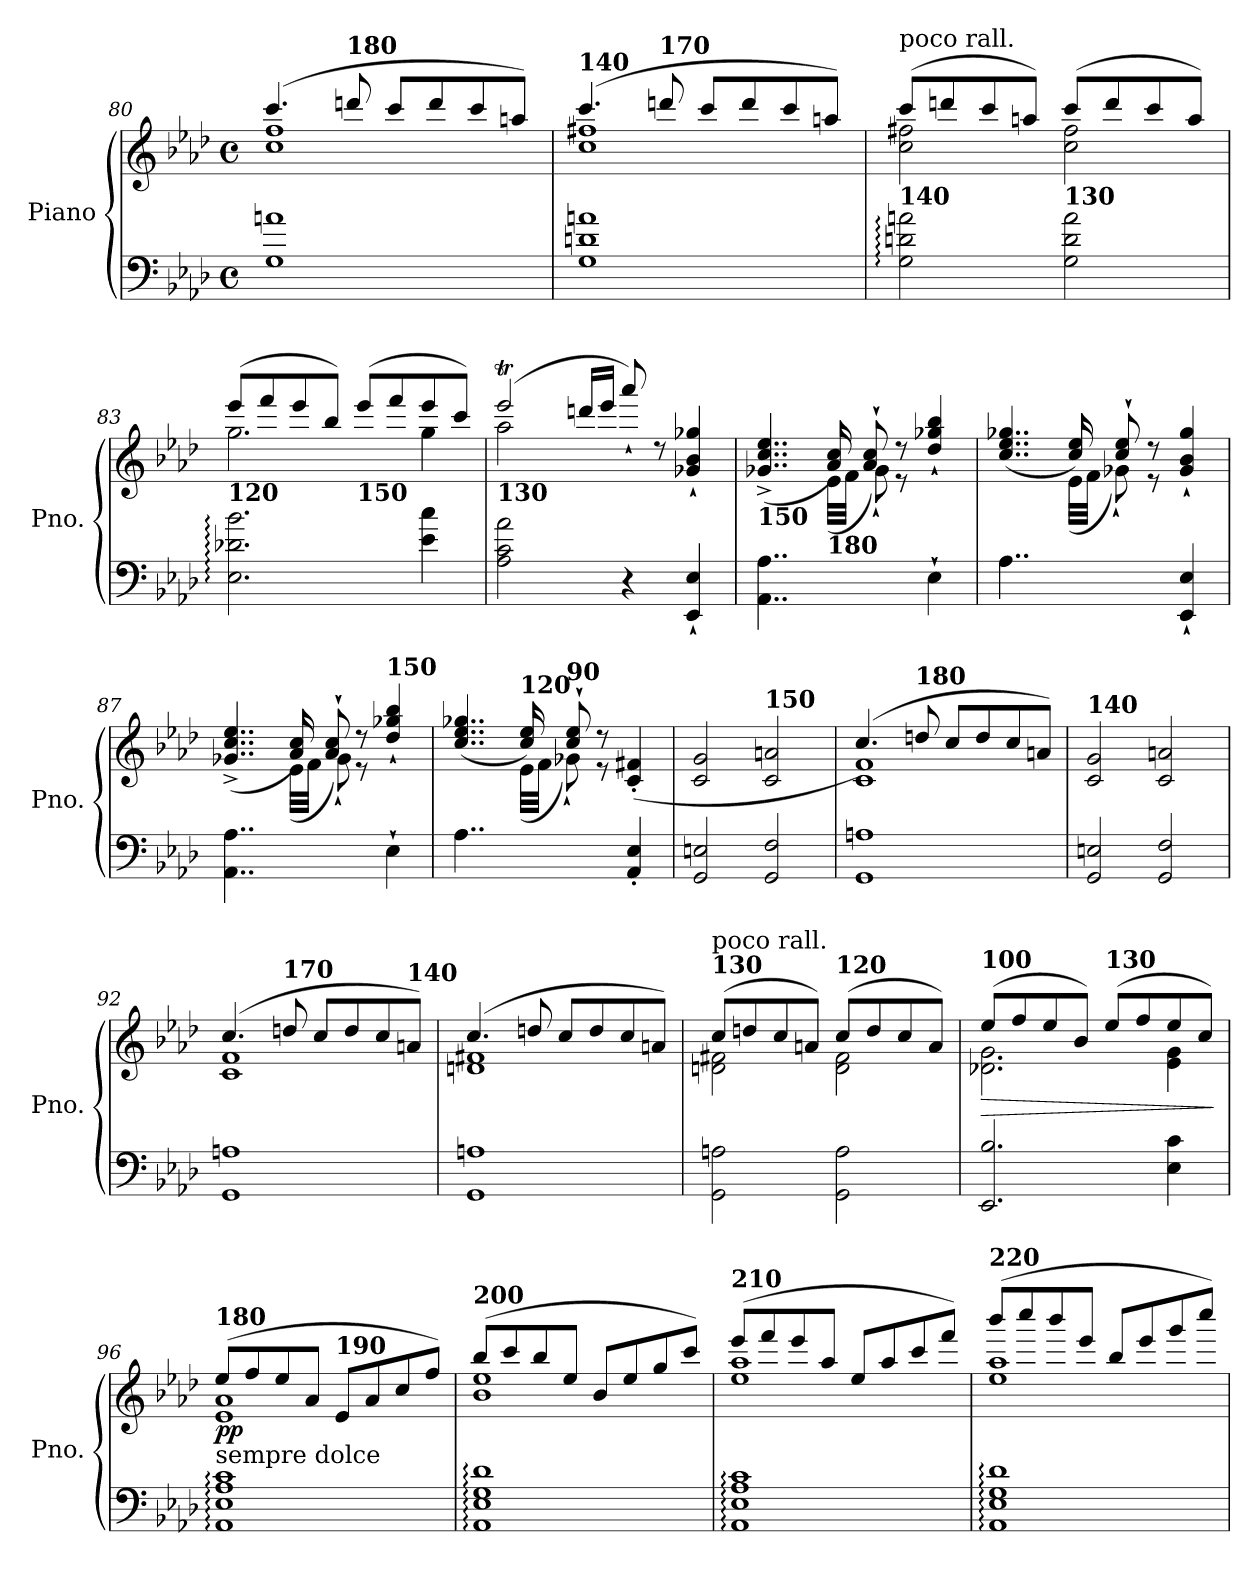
**kern	**kern	**dynam
*part1	*part1	*part1
*staff2	*staff1	*staff1/2
*I"Piano	*	*
*I'Pno.	*	*
*clefF4	*clefG2	*
*k[b-e-a-d-]	*k[b-e-a-d-]	*
*M4/4	*M4/4	*
*met(c)	*met(c)	*
=80	=80	=80
*	*^	*
1G 1an	(4.ccc/	1cc 1ff	.
!	!LO:TX:a:B:t=180	!	!
.	8dddn/	.	.
.	8ccc/L	.	.
.	8ddd/	.	.
.	8ccc/	.	.
.	8aan/J)	.	.
=81	=81	=81	=81
!	!LO:TX:a:B:t=140	!	!
1G 1dn 1an	(4.ccc/	1cc 1ff#X	.
!	!LO:TX:a:B:t=170	!	!
.	8dddn/	.	.
.	8ccc/L	.	.
.	8ddd/	.	.
.	8ccc/	.	.
.	8aan/J)	.	.
=82	=82	=82	=82
!	!LO:TX:b:B:t=140	!	!
!	!LO:TX:a:t=poco rall.	!	!
2G\: 2dn\: 2an\:	(>8ccc/L	2cc\ 2ff#X\	.
.	8dddn/	.	.
.	8ccc/	.	.
.	8aan/J)	.	.
!	!LO:TX:b:B:t=130	!	!
2G\ 2d\ 2a\	(>8ccc/L	2cc\ 2ff#\	.
.	8ddd/	.	.
.	8ccc/	.	.
.	8aa/J)	.	.
!!LO:PB:g=z	!!
=83	=83	=83	=83
!	!LO:TX:b:B:t=120	!	!
2.E-\: 2.d-X\: 2.b-\:	(8eee-/L	2.gg\	.
.	8fff/	.	.
.	8eee-/	.	.
.	8bb-/J)	.	.
!	!LO:TX:b:B:t=150	!	!
.	(8eee-/L	.	.
.	8fff/	.	.
4e-\ 4cc\	8eee-/	4gg\	.
.	8ccc/J)	.	.
=84	=84	=84	=84
*	*	*^	*
!	!LO:TX:b:B:t=130	!	!	!
2A-\ 2c\ 2a-\	(2eee-T/	2aa-\	4rFyy	.
.	.	.	8rFyy	.
.	.	.	16dddn/LL	.
.	.	.	16eee-/JJ	.
4r	8aaa-`/)	2ryy	2ryy	.
.	8rdd	.	.	.
!	!	!	!	!LO:DY:b
4EE-/` 4E-/`	4g-X/` 4b-/` 4gg-X/`	.	.	other-dynamics
*	*	*v	*v	*
=85	=85	=85	=85
!	!LO:TX:b:B:t=150	!	!
4..AA-\ 4..A-\	(4..g-X/^ 4..cc/^ 4..ee-/^	4..rgyy	.
!	!LO:TX:b:B:t=180	!	!
16ryy	16a-/ 16cc/)	(32e-\LLL	.
.	.	32f\JJJ	.
8ryy	8a-/` 8cc/`	8g-`\)	.
8ryy	8r	8r	.
!	!	!	!LO:DY:b
4E-`\	4dd-/` 4gg-X/` 4bb-/`	4ryy	other-dynamics
=86	=86	=86	=86
4..A-\	(4..cc/ 4..ee-/ 4..gg-X/	4..rgyy	.
16ryy	16cc/ 16ee-/)	(32e-\LLL	.
.	.	32f\JJJ	.
8ryy	8cc/` 8ee-/`	8g-X`\)	.
8ryy	8r	8r	.
!	!	!	!LO:DY:b
4EE-/` 4E-/`	4g-/` 4b-/` 4gg-/`	4ryy	other-dynamics
=87	=87	=87	=87
4..AA-\ 4..A-\	(4..g-X/^ 4..cc/^ 4..ee-/^	4..rgyy	.
16ryy	16a-/ 16cc/)	(32e-\LLL	.
.	.	32f\JJJ	.
8ryy	8a-/` 8cc/`	8g-`\)	.
8ryy	8r	8r	.
!	!LO:TX:a:B:t=150	!	!
!	!	!	!LO:DY:b
4E-`\	4dd-/` 4gg-X/` 4bb-/`	4ryy	other-dynamics
=88	=88	=88	=88
4..A-\	(4..cc/ 4..ee-/ 4..gg-X/	4..rgyy	.
!	!LO:TX:a:B:t=120	!	!
16ryy	16cc/ 16ee-/)	(32e-\LLL	.
.	.	32f\JJJ	.
!	!LO:TX:a:B:t=90	!	!
8ryy	8cc/` 8ee-/`	8g-X`\)	.
8ryy	8r	8r	.
!	!	!	!LO:DY:b
4AA-/' 4E-/'	(4c/' 4f#X/'	4ryy	other-dynamics
=89	=89	=89	=89
!	!LO:TX:a:B:t=120	!	!
*	*v	*v	*
2GG/ 2En/	2c/ 2g/	.
!	!LO:TX:a:B:t=150	!
2GG/ 2F/	2c/ 2an/	.
!!LO:LB:g=z
=90	=90	=90
*	*^	*
1GG 1An	(4.cc/)	1c 1f	.
!	!LO:TX:a:B:t=180	!	!
.	8ddn/	.	.
.	8cc/L	.	.
.	8dd/	.	.
.	8cc/	.	.
.	8an/J)	.	.
*	*v	*v	*
=91	=91	=91
!	!LO:TX:a:B:t=140	!
2GG/ 2En/	2c/ 2g/	.
2GG/ 2F/	2c/ 2an/	.
=92	=92	=92
*	*^	*
1GG 1An	(4.cc/	1c 1f	.
!	!LO:TX:a:B:t=170	!	!
.	8ddn/	.	.
.	8cc/L	.	.
.	8dd/	.	.
.	8cc/	.	.
!	!LO:TX:a:B:t=140	!	!
.	8an/J)	.	.
=93	=93	=93	=93
1GG 1An	(4.cc/	1dn 1f#X	.
.	8ddn/	.	.
.	8cc/L	.	.
.	8dd/	.	.
.	8cc/	.	.
.	8an/J)	.	.
=94	=94	=94	=94
!	!LO:TX:a:B:t=130	!	!
!	!LO:TX:a:t=poco rall.	!	!
2GG\ 2An\	(>8cc/L	2dn\ 2f#X\	.
.	8ddn/	.	.
.	8cc/	.	.
.	8an/J)	.	.
!	!LO:TX:a:B:t=120	!	!
2GG\ 2A\	(>8cc/L	2d\ 2f#\	.
.	8dd/	.	.
.	8cc/	.	.
.	8a/J)	.	.
=95	=95	=95	=95
!	!LO:TX:a:B:t=100	!	!
!	!	!	!LO:HP:b
2.EE-/ 2.B-/	(8ee-/L	2.d-X\ 2.g\	>
.	8ff/	.	.
.	8ee-/	.	.
.	8b-/J)	.	.
!	!LO:TX:a:B:t=130	!	!
.	(8ee-/L	.	.
.	8ff/	.	.
4E-\ 4c\	8ee-/	4e-\ 4g\	.
.	8cc/J)	.	.
*	*v	*v	*
.	.	]
=96	=96	=96
*	*^	*
!	!LO:TX:b:t=sempre dolce	!	!
!	!LO:TX:a:B:t=180	!	!
!	!	!	!LO:DY:b
1AA-: 1E-: 1A-: 1c:	(>8ee-/L	1e- 1a-	pp
.	8ff/	.	.
.	8ee-/	.	.
.	8a-/J	.	.
!	!LO:TX:a:B:t=190	!	!
.	8e-/L	.	.
.	8a-/	.	.
.	8cc/	.	.
.	8ff/J)	.	.
!!LO:LB:g=z	!!
=97	=97	=97	=97
!	!LO:TX:a:B:t=200	!	!
1AA-: 1E-: 1G: 1d-:	(>8bb-/L	1b- 1ee-	.
.	8ccc/	.	.
.	8bb-/	.	.
.	8ee-/J	.	.
.	8b-/L	.	.
.	8ee-/	.	.
.	8gg/	.	.
.	8ccc/J)	.	.
=98	=98	=98	=98
!	!LO:TX:a:B:t=210	!	!
1AA-: 1E-: 1A-: 1c:	(>8eee-/L	1ee- 1aa-	.
.	8fff/	.	.
.	8eee-/	.	.
.	8aa-/J	.	.
.	8ee-/L	.	.
.	8aa-/	.	.
.	8ccc/	.	.
.	8fff/J)	.	.
=99	=99	=99	=99
!	!LO:TX:a:B:t=220	!	!
1AA-: 1E-: 1G: 1d-:	(>8bbb-/L	1ee- 1aa-	.
.	8cccc/	.	.
.	8bbb-/	.	.
.	8eee-/J	.	.
.	8bb-/L	.	.
.	8eee-/	.	.
.	8ggg/	.	.
.	8cccc/J)	.	.
*	*v	*v	*
=	=	=
*-	*-	*-
